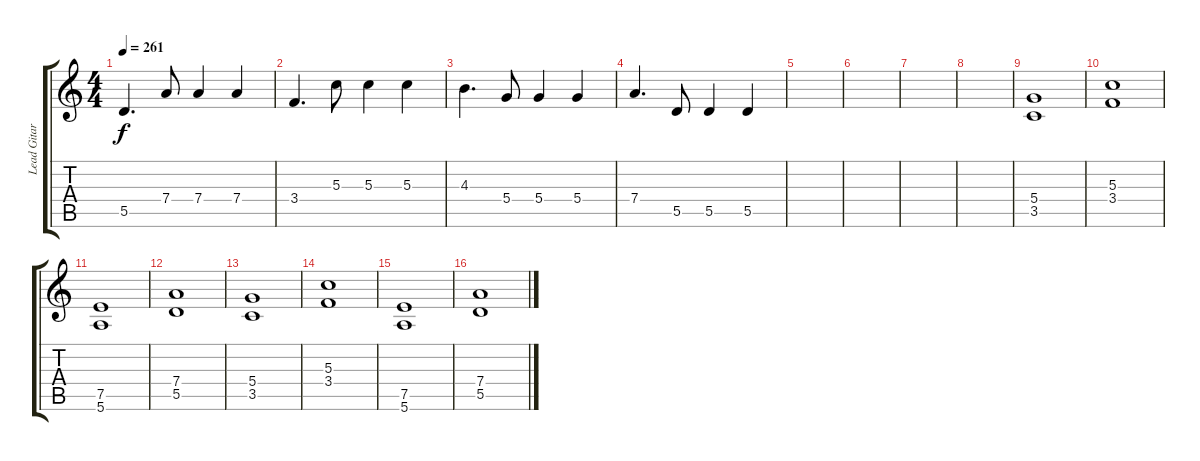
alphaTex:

\track ("Lead Gitarre" "Lead Gitar") {instrument distortionguitar}
\staff {score tabs}
\tuning (E4 B3 G3 D3 A2 E2) {hide}
\ts (4 4)
\tempo 261
\clef g2
\ks c
5.5.4{d dy f volume 5} 7.4.8 7.4.4 7.4.4 |
3.4.4{d} 5.3.8 5.3.4 5.3.4 |
4.3.4{d} 5.4.8 5.4.4 5.4.4 |
7.4.4{d} 5.5.8 5.5.4 5.5.4 |
|
|
|
|
(5.4 3.5).1{volume 14} |
(5.3 3.4).1 |
(7.5 5.6).1 |
(7.4 5.5).1 |
(5.4 3.5).1 |
(5.3 3.4).1 |
(7.5 5.6).1 |
(7.4 5.5).1
